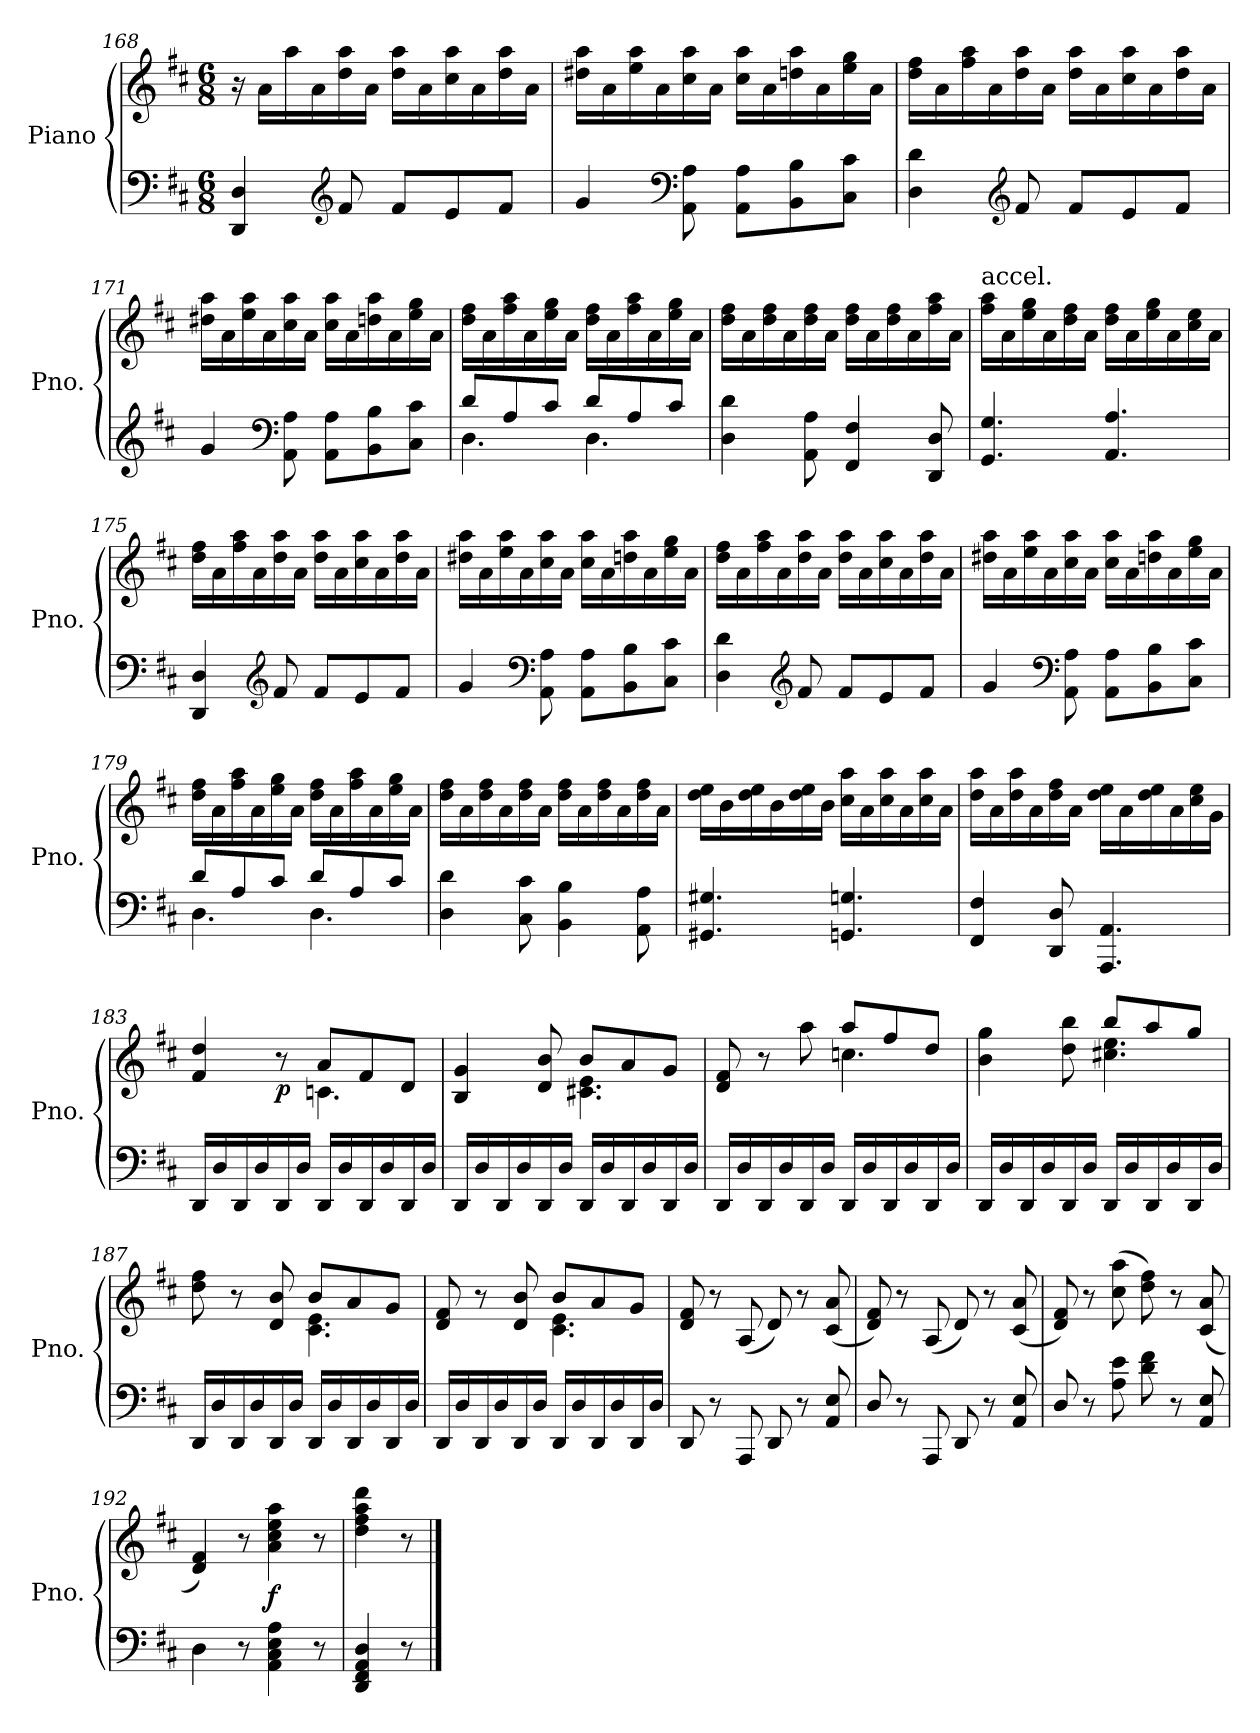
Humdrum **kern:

**kern	**kern	**dynam
*part1	*part1	*part1
*staff2	*staff1	*staff1/2
*I"Piano	*	*
*I'Pno.	*	*
*clefF4	*clefG2	*
*k[f#c#]	*k[f#c#]	*
*D:	*D:	*
*M6/8	*M6/8	*
=168	=168	=168
4DD/ 4D/	16r	.
.	16a\LL	.
.	16aa\	.
.	16a\	.
*clefG2	*	*
8f#/	16dd\ 16aa\	.
.	16a\JJ	.
8f#/L	16dd\ 16aa\LL	.
.	16a\	.
8e/	16cc#\ 16aa\	.
.	16a\	.
8f#/J	16dd\ 16aa\	.
.	16a\JJ	.
=169	=169	=169
4g/	16dd#X\ 16aa\LL	.
.	16a\	.
.	16ee\ 16aa\	.
.	16a\	.
*clefF4	*	*
8AA\ 8A\	16cc#\ 16aa\	.
.	16a\JJ	.
8AA\ 8A\L	16cc#\ 16aa\LL	.
.	16a\	.
8BB\ 8B\	16ddn\ 16aa\	.
.	16a\	.
8C#\ 8c#\J	16ee\ 16gg\	.
.	16a\JJ	.
!!LO:LB:g=z
=170	=170	=170
4D\ 4d\	16dd\ 16ff#\LL	.
.	16a\	.
.	16ff#\ 16aa\	.
.	16a\	.
*clefG2	*	*
8f#/	16dd\ 16aa\	.
.	16a\JJ	.
8f#/L	16dd\ 16aa\LL	.
.	16a\	.
8e/	16cc#\ 16aa\	.
.	16a\	.
8f#/J	16dd\ 16aa\	.
.	16a\JJ	.
!!LO:LB:g=z
=171	=171	=171
4g/	16dd#X\ 16aa\LL	.
.	16a\	.
.	16ee\ 16aa\	.
.	16a\	.
*clefF4	*	*
8AA\ 8A\	16cc#\ 16aa\	.
.	16a\JJ	.
8AA\ 8A\L	16cc#\ 16aa\LL	.
.	16a\	.
8BB\ 8B\	16ddn\ 16aa\	.
.	16a\	.
8C#\ 8c#\J	16ee\ 16gg\	.
.	16a\JJ	.
=172	=172	=172
*^	*	*
8d/L	4.D\	16dd\ 16ff#\LL	.
.	.	16a\	.
8A/	.	16ff#\ 16aa\	.
.	.	16a\	.
8c#/J	.	16ee\ 16gg\	.
.	.	16a\JJ	.
8d/L	4.D\	16dd\ 16ff#\LL	.
.	.	16a\	.
8A/	.	16ff#\ 16aa\	.
.	.	16a\	.
8c#/J	.	16ee\ 16gg\	.
.	.	16a\JJ	.
*v	*v	*	*
=173	=173	=173
4D\ 4d\	16dd\ 16ff#\LL	.
.	16a\	.
.	16dd\ 16ff#\	.
.	16a\	.
8AA\ 8A\	16dd\ 16ff#\	.
.	16a\JJ	.
4FF#/ 4F#/	16dd\ 16ff#\LL	.
.	16a\	.
.	16dd\ 16ff#\	.
.	16a\	.
8DD/ 8D/	16ff#\ 16aa\	.
.	16a\JJ	.
!!LO:PB:g=z
=174	=174	=174
!	!LO:TX:a:t=accel.	!
4.GG/ 4.G/	16ff#\ 16aa\LL	.
.	16a\	.
.	16ee\ 16gg\	.
.	16a\	.
.	16dd\ 16ff#\	.
.	16a\JJ	.
4.AA/ 4.A/	16dd\ 16ff#\LL	.
.	16a\	.
.	16ee\ 16gg\	.
.	16a\	.
.	16cc#\ 16ee\	.
.	16a\JJ	.
!!LO:LB:g=z
=175	=175	=175
4DD/ 4D/	16dd\ 16ff#\LL	.
.	16a\	.
.	16ff#\ 16aa\	.
.	16a\	.
*clefG2	*	*
8f#/	16dd\ 16aa\	.
.	16a\JJ	.
8f#/L	16dd\ 16aa\LL	.
.	16a\	.
8e/	16cc#\ 16aa\	.
.	16a\	.
8f#/J	16dd\ 16aa\	.
.	16a\JJ	.
=176	=176	=176
4g/	16dd#X\ 16aa\LL	.
.	16a\	.
.	16ee\ 16aa\	.
.	16a\	.
*clefF4	*	*
8AA\ 8A\	16cc#\ 16aa\	.
.	16a\JJ	.
8AA\ 8A\L	16cc#\ 16aa\LL	.
.	16a\	.
8BB\ 8B\	16ddn\ 16aa\	.
.	16a\	.
8C#\ 8c#\J	16ee\ 16gg\	.
.	16a\JJ	.
=177	=177	=177
4D\ 4d\	16dd\ 16ff#\LL	.
.	16a\	.
.	16ff#\ 16aa\	.
.	16a\	.
*clefG2	*	*
8f#/	16dd\ 16aa\	.
.	16a\JJ	.
8f#/L	16dd\ 16aa\LL	.
.	16a\	.
8e/	16cc#\ 16aa\	.
.	16a\	.
8f#/J	16dd\ 16aa\	.
.	16a\JJ	.
!!LO:LB:g=z
=178	=178	=178
4g/	16dd#X\ 16aa\LL	.
.	16a\	.
.	16ee\ 16aa\	.
.	16a\	.
*clefF4	*	*
8AA\ 8A\	16cc#\ 16aa\	.
.	16a\JJ	.
8AA\ 8A\L	16cc#\ 16aa\LL	.
.	16a\	.
8BB\ 8B\	16ddn\ 16aa\	.
.	16a\	.
8C#\ 8c#\J	16ee\ 16gg\	.
.	16a\JJ	.
!!LO:LB:g=z
=179	=179	=179
*^	*	*
8d/L	4.D\	16dd\ 16ff#\LL	.
.	.	16a\	.
8A/	.	16ff#\ 16aa\	.
.	.	16a\	.
8c#/J	.	16ee\ 16gg\	.
.	.	16a\JJ	.
8d/L	4.D\	16dd\ 16ff#\LL	.
.	.	16a\	.
8A/	.	16ff#\ 16aa\	.
.	.	16a\	.
8c#/J	.	16ee\ 16gg\	.
.	.	16a\JJ	.
*v	*v	*	*
=180	=180	=180
4D\ 4d\	16dd\ 16ff#\LL	.
.	16a\	.
.	16dd\ 16ff#\	.
.	16a\	.
8C#\ 8c#\	16dd\ 16ff#\	.
.	16a\JJ	.
4BB\ 4B\	16dd\ 16ff#\LL	.
.	16a\	.
.	16dd\ 16ff#\	.
.	16a\	.
8AA\ 8A\	16dd\ 16ff#\	.
.	16a\JJ	.
=181	=181	=181
4.GG#X/ 4.G#X/	16dd\ 16ee\LL	.
.	16b\	.
.	16dd\ 16ee\	.
.	16b\	.
.	16dd\ 16ee\	.
.	16b\JJ	.
4.GGn/ 4.Gn/	16cc#\ 16aa\LL	.
.	16a\	.
.	16cc#\ 16aa\	.
.	16a\	.
.	16cc#\ 16aa\	.
.	16a\JJ	.
!!LO:LB:g=z
=182	=182	=182
4FF#/ 4F#/	16dd\ 16aa\LL	.
.	16a\	.
.	16dd\ 16aa\	.
.	16a\	.
8DD/ 8D/	16dd\ 16ff#\	.
.	16a\JJ	.
4.AAA/ 4.AA/	16dd\ 16ee\LL	.
.	16a\	.
.	16dd\ 16ee\	.
.	16a\	.
.	16cc#\ 16ee\	.
.	16g\JJ	.
!!LO:LB:g=z
=183	=183	=183
*	*^	*
16DD/LL	4f#/ 4dd/	4.ryy	.
16D/	.	.	.
16DD/	.	.	.
16D/	.	.	.
!	!	!	!LO:DY:b
16DD/	8r	.	p
16D/JJ	.	.	.
16DD/LL	8a/L	4.cn\	.
16D/	.	.	.
16DD/	8f#/	.	.
16D/	.	.	.
16DD/	8d/J	.	.
16D/JJ	.	.	.
=184	=184	=184	=184
16DD/LL	4B/ 4g/	4.ryy	.
16D/	.	.	.
16DD/	.	.	.
16D/	.	.	.
16DD/	8d/ 8b/	.	.
16D/JJ	.	.	.
16DD/LL	8b/L	4.c#X\ 4.e\	.
16D/	.	.	.
16DD/	8a/	.	.
16D/	.	.	.
16DD/	8g/J	.	.
16D/JJ	.	.	.
=185	=185	=185	=185
16DD/LL	8d/ 8f#/	4.ryy	.
16D/	.	.	.
16DD/	8r	.	.
16D/	.	.	.
16DD/	8aa\	.	.
16D/JJ	.	.	.
16DD/LL	8aa/L	4.ccn\	.
16D/	.	.	.
16DD/	8ff#/	.	.
16D/	.	.	.
16DD/	8dd/J	.	.
16D/JJ	.	.	.
=186	=186	=186	=186
16DD/LL	4b\ 4gg\	4.ryy	.
16D/	.	.	.
16DD/	.	.	.
16D/	.	.	.
16DD/	8dd\ 8bb\	.	.
16D/JJ	.	.	.
16DD/LL	8bb/L	4.cc#X\ 4.ee\	.
16D/	.	.	.
16DD/	8aa/	.	.
16D/	.	.	.
16DD/	8gg/J	.	.
16D/JJ	.	.	.
!!LO:PB:g=z	!!
=187	=187	=187	=187
16DD/LL	8dd\ 8ff#\	4.ryy	.
16D/	.	.	.
16DD/	8r	.	.
16D/	.	.	.
16DD/	8d/ 8b/	.	.
16D/JJ	.	.	.
16DD/LL	8b/L	4.c#\ 4.e\	.
16D/	.	.	.
16DD/	8a/	.	.
16D/	.	.	.
16DD/	8g/J	.	.
16D/JJ	.	.	.
=188	=188	=188	=188
16DD/LL	8d/ 8f#/	4.ryy	.
16D/	.	.	.
16DD/	8r	.	.
16D/	.	.	.
16DD/	8d/ 8b/	.	.
16D/JJ	.	.	.
16DD/LL	8b/L	4.c#\ 4.e\	.
16D/	.	.	.
16DD/	8a/	.	.
16D/	.	.	.
16DD/	8g/J	.	.
16D/JJ	.	.	.
*	*v	*v	*
!!LO:LB:g=z
=189	=189	=189
8DD/	8d/ 8f#/	.
8r	8r	.
8AAA/	(8A/	.
8DD/	8d/)	.
8r	8r	.
8AA/ 8E/	(8c#/ 8a/	.
=190	=190	=190
8D/	8d/ 8f#/)	.
8r	8r	.
8AAA/	(8A/	.
8DD/	8d/)	.
8r	8r	.
8AA/ 8E/	(8c#/ 8a/	.
=191	=191	=191
8D/	8d/ 8f#/)	.
8r	8r	.
8A\ 8e\	(8cc#\ 8aa\	.
8d\ 8f#\	8dd\ 8ff#\)	.
8r	8r	.
8AA/ 8E/	(8c#/ 8a/	.
=192	=192	=192
4D\	4d/ 4f#/)	.
8r	8r	.
!	!	!LO:DY:b
4AA\ 4C#\ 4E\ 4A\	4a\ 4cc#\ 4ee\ 4aa\	f
8r	8r	.
=193	=193	=193
4DD/ 4FF#/ 4AA/ 4D/	4dd\ 4ff#\ 4aa\ 4ddd\	.
8r	8r	.
==	==	==
*-	*-	*-
